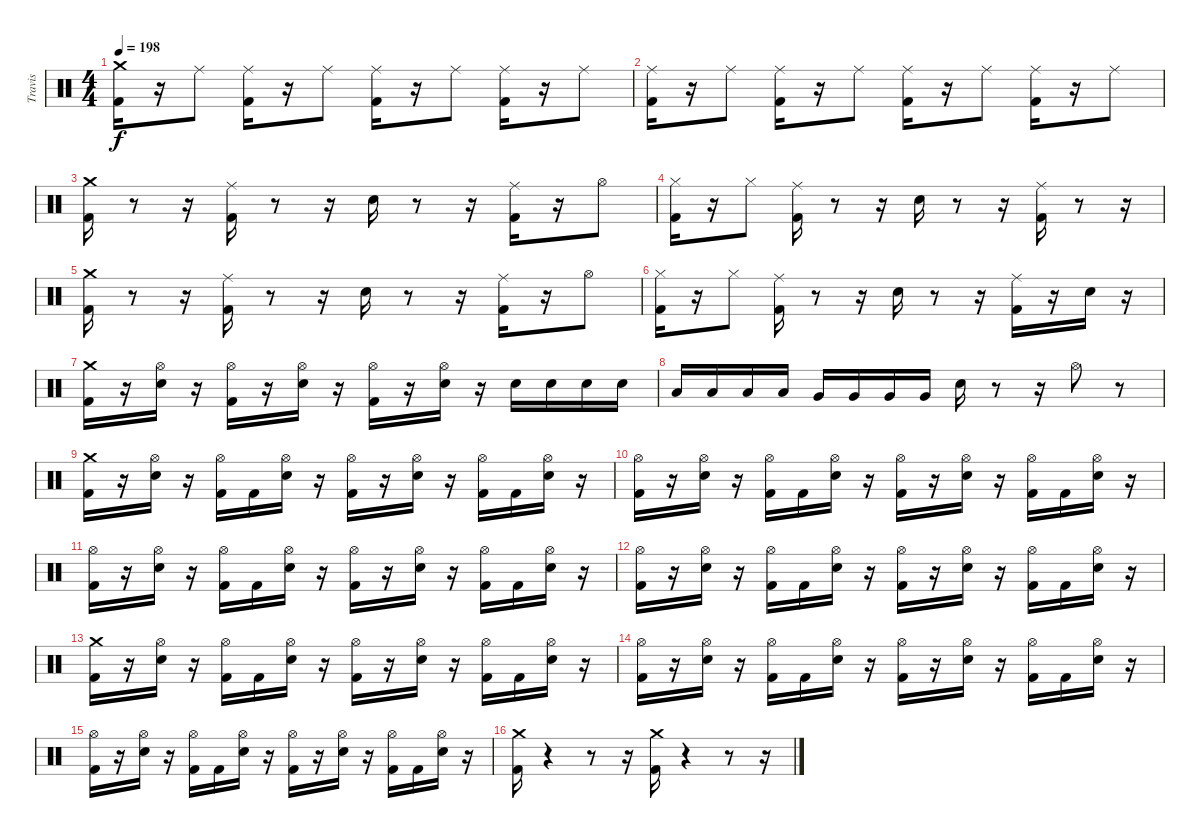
\track ("Travis" "Travis") {instrument percussion}
\staff {score}
\articulation defaults
\ts (4 4)
\tempo 198
\clef neutral
\ks c
("Kick (hit) 2" "Crash medium (hit)").16{dy f} r.16 "Ride (middle)".8 ("Kick (hit) 2" "Ride (middle)").16 r.16 "Ride (middle)".8 ("Kick (hit) 2" "Ride (middle)").16 r.16 "Ride (middle)".8 ("Kick (hit) 2" "Ride (middle)").16 r.16 "Ride (middle)".8 |
("Kick (hit) 2" "Ride (middle)").16 r.16 "Ride (middle)".8 ("Kick (hit) 2" "Ride (middle)").16 r.16 "Ride (middle)".8 ("Kick (hit) 2" "Ride (middle)").16 r.16 "Ride (middle)".8 ("Kick (hit) 2" "Ride (middle)").16 r.16 "Ride (middle)".8 |
("Crash medium (hit)" "Kick (hit) 2").16 r.8 r.16 ("Ride (middle)" "Kick (hit) 2").16 r.8 r.16 "Electric Snare (hit)".16 r.8 r.16 ("Ride (middle)" "Kick (hit) 2").16 r.16 "Hi-Hat (open)".8 |
("Kick (hit) 2" "Hi-Hat (closed)").16 r.16 "Hi-Hat (closed)".8 ("Ride (middle)" "Kick (hit) 2").16 r.8 r.16 "Electric Snare (hit)".16 r.8 r.16 ("Ride (middle)" "Kick (hit) 2").16 r.8 r.16 |
("Crash medium (hit)" "Kick (hit) 2").16 r.8 r.16 ("Ride (middle)" "Kick (hit) 2").16 r.8 r.16 "Electric Snare (hit)".16 r.8 r.16 ("Ride (middle)" "Kick (hit) 2").16 r.16 "Hi-Hat (open)".8 |
("Kick (hit) 2" "Hi-Hat (closed)").16 r.16 "Hi-Hat (closed)".8 ("Ride (middle)" "Kick (hit) 2").16 r.8 r.16 "Electric Snare (hit)".16 r.8 r.16 ("Ride (middle)" "Kick (hit) 2").16 r.16 "Electric Snare (hit)".16 r.16 |
("Kick (hit) 2" "Crash medium (hit)").16 r.16 ("Electric Snare (hit)" "Hi-Hat (open)").16 r.16 ("Kick (hit) 2" "Hi-Hat (open)").16 r.16 ("Electric Snare (hit)" "Hi-Hat (open)").16 r.16 ("Kick (hit) 2" "Hi-Hat (open)").16 r.16 ("Electric Snare (hit)" "Hi-Hat (open)").16 r.16 "Electric Snare (hit)".16 "Electric Snare (hit)".16 "Electric Snare (hit)".16 "Electric Snare (hit)".16 |
"Low Tom (hit)".16 "Low Tom (hit)".16 "Low Tom (hit)".16 "Low Tom (hit)".16 "Very Low Tom (hit)".16 "Very Low Tom (hit)".16 "Very Low Tom (hit)".16 "Very Low Tom (hit)".16 "Electric Snare (hit)".16 r.8 r.16 "Hi-Hat (open)".8 r.8 |
("Kick (hit) 2" "Crash medium (hit)").16 r.16 ("Electric Snare (hit)" "Hi-Hat (open)").16 r.16 ("Kick (hit) 2" "Hi-Hat (open)").16 "Kick (hit) 2".16 ("Electric Snare (hit)" "Hi-Hat (open)").16 r.16 ("Kick (hit) 2" "Hi-Hat (open)").16 r.16 ("Electric Snare (hit)" "Hi-Hat (open)").16 r.16 ("Kick (hit) 2" "Hi-Hat (open)").16 "Kick (hit) 2".16 ("Electric Snare (hit)" "Hi-Hat (open)").16 r.16 |
("Kick (hit) 2" "Hi-Hat (open)").16 r.16 ("Electric Snare (hit)" "Hi-Hat (open)").16 r.16 ("Kick (hit) 2" "Hi-Hat (open)").16 "Kick (hit) 2".16 ("Electric Snare (hit)" "Hi-Hat (open)").16 r.16 ("Kick (hit) 2" "Hi-Hat (open)").16 r.16 ("Electric Snare (hit)" "Hi-Hat (open)").16 r.16 ("Kick (hit) 2" "Hi-Hat (open)").16 "Kick (hit) 2".16 ("Electric Snare (hit)" "Hi-Hat (open)").16 r.16 |
("Kick (hit) 2" "Hi-Hat (open)").16 r.16 ("Electric Snare (hit)" "Hi-Hat (open)").16 r.16 ("Kick (hit) 2" "Hi-Hat (open)").16 "Kick (hit) 2".16 ("Electric Snare (hit)" "Hi-Hat (open)").16 r.16 ("Kick (hit) 2" "Hi-Hat (open)").16 r.16 ("Electric Snare (hit)" "Hi-Hat (open)").16 r.16 ("Kick (hit) 2" "Hi-Hat (open)").16 "Kick (hit) 2".16 ("Electric Snare (hit)" "Hi-Hat (open)").16 r.16 |
("Kick (hit) 2" "Hi-Hat (open)").16 r.16 ("Electric Snare (hit)" "Hi-Hat (open)").16 r.16 ("Kick (hit) 2" "Hi-Hat (open)").16 "Kick (hit) 2".16 ("Electric Snare (hit)" "Hi-Hat (open)").16 r.16 ("Kick (hit) 2" "Hi-Hat (open)").16 r.16 ("Electric Snare (hit)" "Hi-Hat (open)").16 r.16 ("Kick (hit) 2" "Hi-Hat (open)").16 "Kick (hit) 2".16 ("Electric Snare (hit)" "Hi-Hat (open)").16 r.16 |
("Kick (hit) 2" "Crash medium (hit)").16 r.16 ("Electric Snare (hit)" "Hi-Hat (open)").16 r.16 ("Kick (hit) 2" "Hi-Hat (open)").16 "Kick (hit) 2".16 ("Electric Snare (hit)" "Hi-Hat (open)").16 r.16 ("Kick (hit) 2" "Hi-Hat (open)").16 r.16 ("Electric Snare (hit)" "Hi-Hat (open)").16 r.16 ("Kick (hit) 2" "Hi-Hat (open)").16 "Kick (hit) 2".16 ("Electric Snare (hit)" "Hi-Hat (open)").16 r.16 |
("Kick (hit) 2" "Hi-Hat (open)").16 r.16 ("Electric Snare (hit)" "Hi-Hat (open)").16 r.16 ("Kick (hit) 2" "Hi-Hat (open)").16 "Kick (hit) 2".16 ("Electric Snare (hit)" "Hi-Hat (open)").16 r.16 ("Kick (hit) 2" "Hi-Hat (open)").16 r.16 ("Electric Snare (hit)" "Hi-Hat (open)").16 r.16 ("Kick (hit) 2" "Hi-Hat (open)").16 "Kick (hit) 2".16 ("Electric Snare (hit)" "Hi-Hat (open)").16 r.16 |
("Kick (hit) 2" "Hi-Hat (open)").16 r.16 ("Electric Snare (hit)" "Hi-Hat (open)").16 r.16 ("Kick (hit) 2" "Hi-Hat (open)").16 "Kick (hit) 2".16 ("Electric Snare (hit)" "Hi-Hat (open)").16 r.16 ("Kick (hit) 2" "Hi-Hat (open)").16 r.16 ("Electric Snare (hit)" "Hi-Hat (open)").16 r.16 ("Kick (hit) 2" "Hi-Hat (open)").16 "Kick (hit) 2".16 ("Electric Snare (hit)" "Hi-Hat (open)").16 r.16 |
("Kick (hit) 2" "Crash medium (hit)").16 r.4 r.8 r.16 ("Kick (hit) 2" "Crash medium (hit)").16 r.4 r.8 r.16
